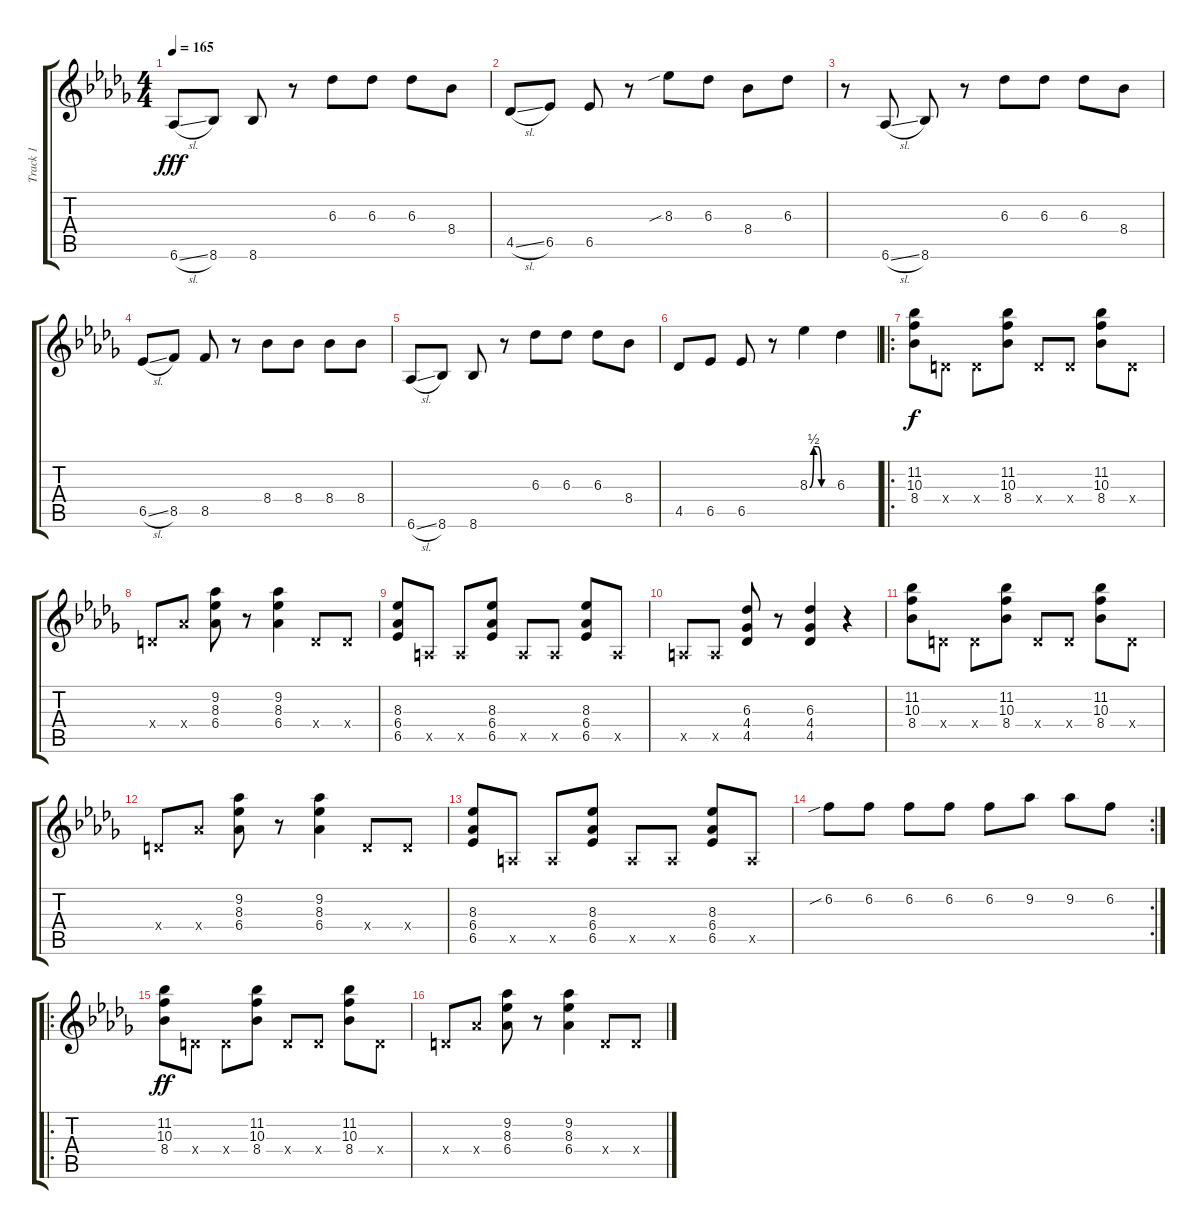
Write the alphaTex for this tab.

\track ("Track 1" "Track 1") {instrument distortionguitar}
\staff {score tabs}
\tuning (E4 B3 G3 D3 A2 D2) {hide}
\ts (4 4)
\tempo 165
\clef g2
\ks db
6.6{sl}.8{dy fff} 8.6.8 8.6.8 r.8 6.3.8 6.3.8 6.3.8 8.4.8 |
4.5{sl}.8 6.5.8 6.5.8 r.8 8.3{sib}.8 6.3.8 8.4.8 6.3.8 |
r.8 6.6{sl}.8 8.6.8 r.8 6.3.8 6.3.8 6.3.8 8.4.8 |
6.5{sl}.8 8.5.8 8.5.8 r.8 8.4.8 8.4.8 8.4.8 8.4.8 |
6.6{sl}.8 8.6.8 8.6.8 r.8 6.3.8 6.3.8 6.3.8 8.4.8 |
4.5.8 6.5.8 6.5.8 r.8 8.3{be (custom 0 0 10 2 20 2 30 0 60 0)}.4 6.3.4 |
\ro
(11.2 10.3 8.4).8{dy f} 0.4{x}.8 0.4{x}.8 (11.2 10.3 8.4).8 0.4{x}.8 0.4{x}.8 (11.2 10.3 8.4).8 0.4{x}.8 |
0.4{x}.8 6.4{x}.8 (9.2 8.3 6.4).8 r.8 (9.2 8.3 6.4).4 0.4{x}.8 0.4{x}.8 |
(8.3 6.4 6.5).8 0.5{x}.8 0.5{x}.8 (8.3 6.4 6.5).8 0.5{x}.8 0.5{x}.8 (8.3 6.4 6.5).8 0.5{x}.8 |
0.5{x}.8 0.5{x}.8 (6.3 4.4 4.5).8 r.8 (6.3 4.4 4.5).4 r.4 |
(11.2 10.3 8.4).8 0.4{x}.8 0.4{x}.8 (11.2 10.3 8.4).8 0.4{x}.8 0.4{x}.8 (11.2 10.3 8.4).8 0.4{x}.8 |
0.4{x}.8 6.4{x}.8 (9.2 8.3 6.4).8 r.8 (9.2 8.3 6.4).4 0.4{x}.8 0.4{x}.8 |
(8.3 6.4 6.5).8 0.5{x}.8 0.5{x}.8 (8.3 6.4 6.5).8 0.5{x}.8 0.5{x}.8 (8.3 6.4 6.5).8 0.5{x}.8 |
\rc 2
6.2{sib}.8 6.2.8 6.2.8 6.2.8 6.2.8 9.2.8 9.2.8 6.2.8 |
\ro
(11.2 10.3 8.4).8{dy ff} 0.4{x}.8 0.4{x}.8 (11.2 10.3 8.4).8 0.4{x}.8 0.4{x}.8 (11.2 10.3 8.4).8 0.4{x}.8 |
0.4{x}.8 6.4{x}.8 (9.2 8.3 6.4).8 r.8 (9.2 8.3 6.4).4 0.4{x}.8 0.4{x}.8
